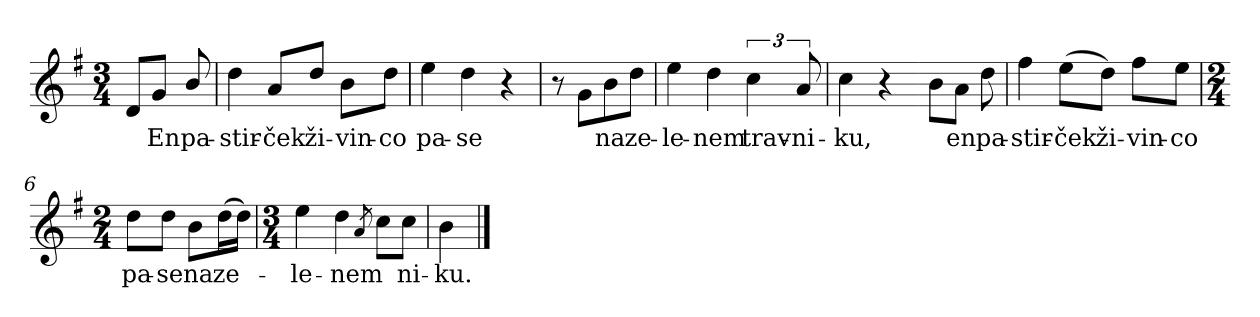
**kern	**text
*part1	*part1
*staff1	*staff1
*clefG2	*
*k[f#]	*
*G:	*
*M3/4	*
=	=
8d/L	.
*MM72	*
8g/J	En
8b/	pa-
=1	=1
4dd\	-stir-
8a/L	-ček
8dd/J	ži-
8b\L	-vin-
8dd\J	-co
=2	=2
4ee\	pa-
4dd\	-se
4r	.
=2X1	=2X1
8r	.
8g\L	.
8b\	na
8dd\J	ze-
=3	=3
4ee\	-le-
4dd\	-nem
6cc\	trav-
12a/	-ni-
=4	=4
4cc\	-ku,
4r	.
=4X2-	=4X2-
8b\L	.
8a\J	en
8dd\	pa-
!!LO:LB:g=z
=5	=5
4ff#\	-stir-
(>8ee\L	-ček
8dd\J)	ži-
8ff#\L	-vin-
8ee\J	-co
=6	=6
*M2/4	*
8dd\L	pa-
8dd\J	-se
8b\L	na
(>16dd\L	ze-
16dd\JJ)	.
=7	=7
*M3/4	*
4ee\	-le-
4dd\	-nem
8qa/	.
8cc\L	.
8cc\J	-ni-
=8	=8
4b\	-ku.
==	==
*-	*-
